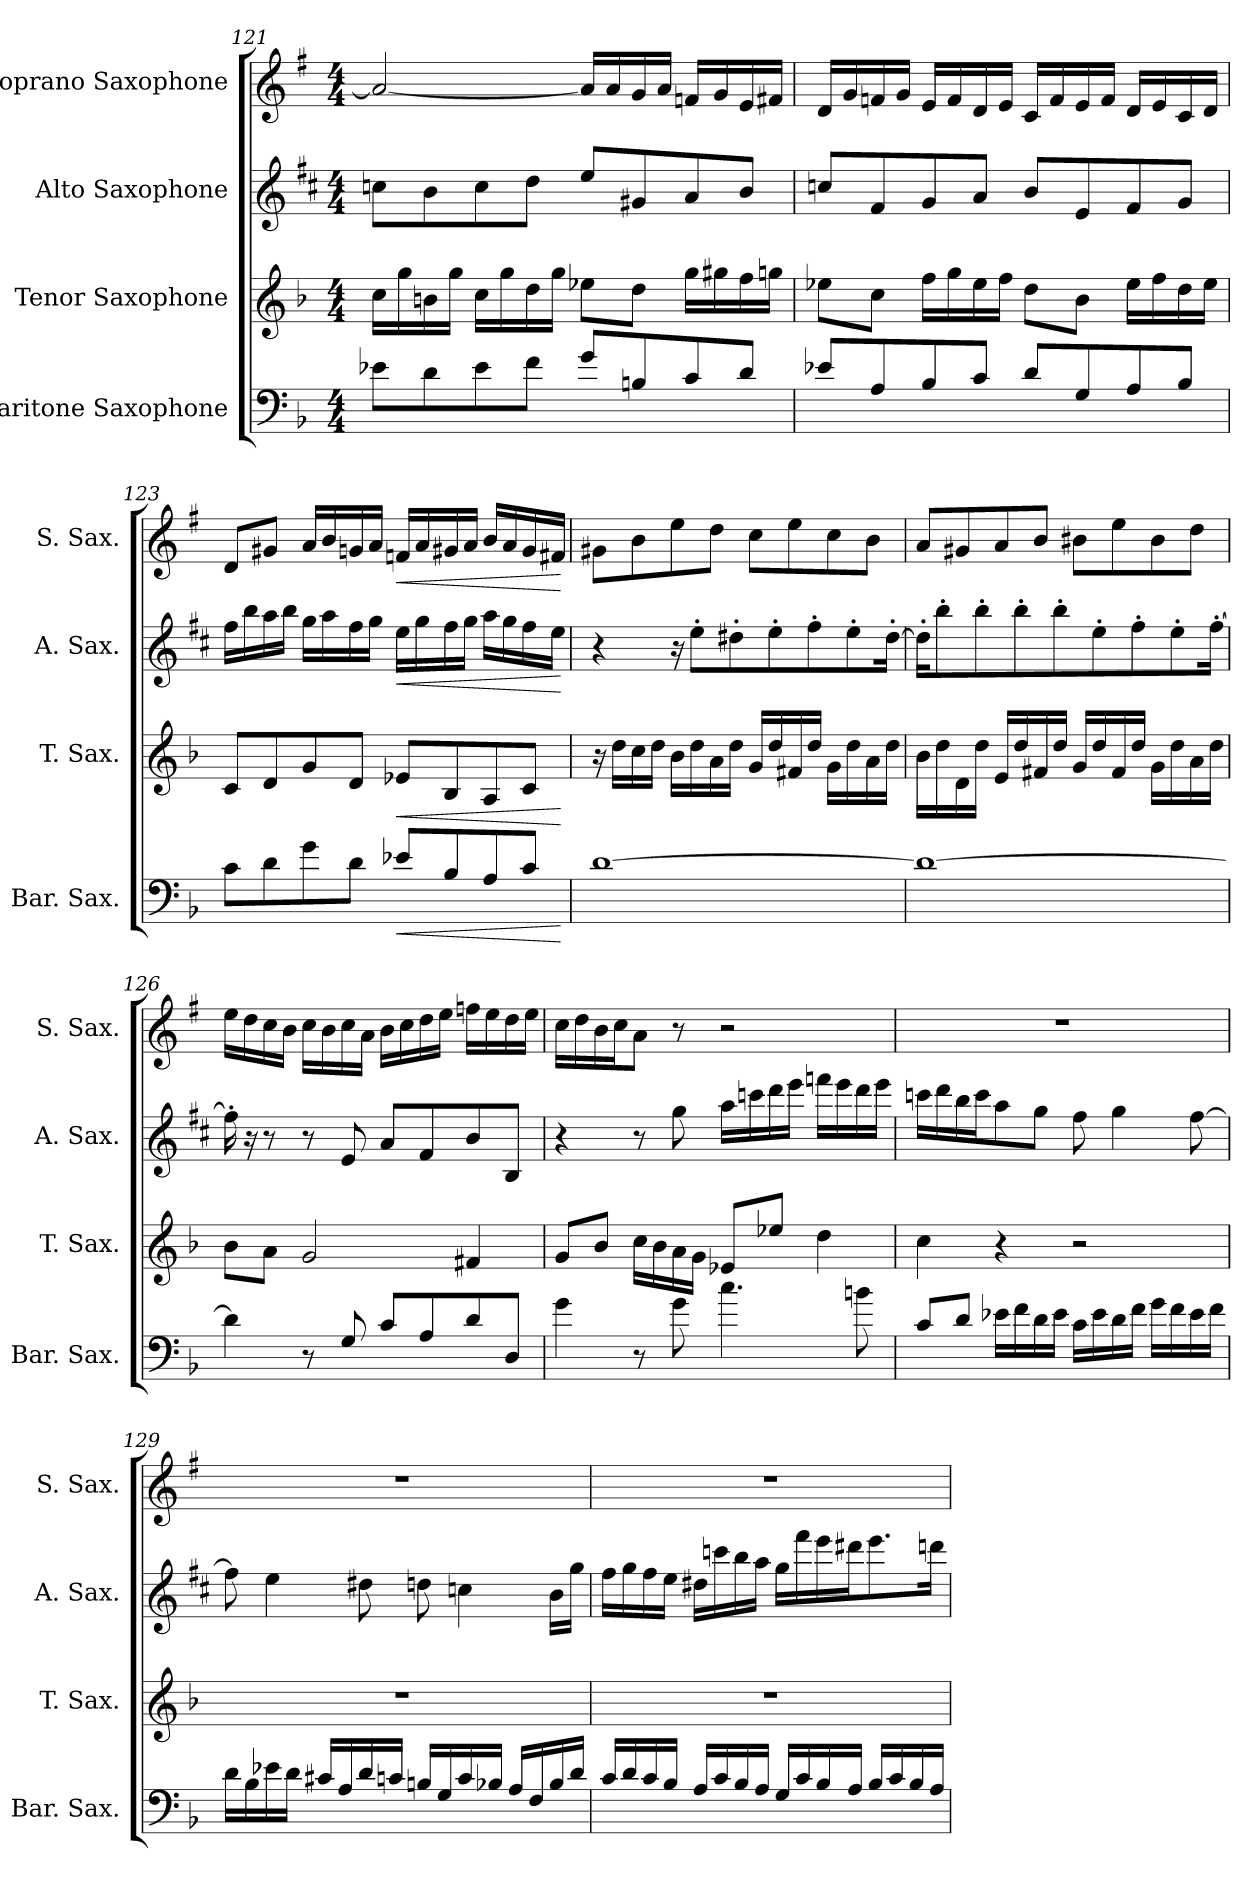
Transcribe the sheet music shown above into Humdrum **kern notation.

**kern	**dynam	**kern	**dynam	**kern	**dynam	**kern	**dynam
*part4	*part4	*part3	*part3	*part2	*part2	*part1	*part1
*staff4	*staff4	*staff3	*staff3	*staff2	*staff2	*staff1	*staff1
*I"Baritone Saxophone	*	*I"Tenor Saxophone	*	*I"Alto Saxophone	*	*I"Soprano Saxophone	*
*I'Bar. Sax.	*	*I'T. Sax.	*	*I'A. Sax.	*	*I'S. Sax.	*
*	*	*	*	*clefG2	*	*	*
*ITrd12c21	*	*ITrd8c14	*	*ITrd5c9	*	*ITrd1c2	*
*k[b-]	*	*k[b-]	*	*k[b-]	*	*k[b-]	*
*F:	*	*F:	*	*F:	*	*F:	*
*M4/4	*	*M4/4	*	*M4/4	*	*M4/4	*
=121	=121	=121	=121	=121	=121	=121	=121
8E-X\L	.	16c\LL	.	8e-X\L	.	2g/_	.
.	.	16g\	.	.	.	.	.
8D\	.	16Bn\	.	8d\	.	.	.
.	.	16g\JJ	.	.	.	.	.
8E-\	.	16c\LL	.	8e-\	.	.	.
.	.	16g\	.	.	.	.	.
8F\J	.	16d\	.	8f\J	.	.	.
.	.	16g\JJ	.	.	.	.	.
8G/L	.	8e-X\L	.	8g/L	.	16g/LL]	.
.	.	.	.	.	.	16g/	.
8BBn/	.	8d\J	.	8Bn/	.	16f/	.
.	.	.	.	.	.	16g/JJ	.
8C/	.	16g\LL	.	8c/	.	16e-X/LL	.
.	.	16g#X\	.	.	.	16f/	.
8D/J	.	16f\	.	8d/J	.	16d/	.
.	.	16gn\JJ	.	.	.	16en/JJ	.
!!LO:LB:g=z
=122	=122	=122	=122	=122	=122	=122	=122
8E-X/L	.	8e-X\L	.	8e-X/L	.	16c/LL	.
.	.	.	.	.	.	16f/	.
8AA/	.	8c\J	.	8A/	.	16e-X/	.
.	.	.	.	.	.	16f/JJ	.
8BB-/	.	16f\LL	.	8B-/	.	16d/LL	.
.	.	16g\	.	.	.	16e-/	.
8C/J	.	16e-\	.	8c/J	.	16c/	.
.	.	16f\JJ	.	.	.	16d/JJ	.
8D/L	.	8d\L	.	8d/L	.	16B-/LL	.
.	.	.	.	.	.	16e-/	.
8GG/	.	8B-\J	.	8G/	.	16d/	.
.	.	.	.	.	.	16e-/JJ	.
8AA/	.	16e-\LL	.	8A/	.	16c/LL	.
.	.	16f\	.	.	.	16d/	.
8BB-/J	.	16d\	.	8B-/J	.	16B-/	.
.	.	16e-\JJ	.	.	.	16c/JJ	.
=123	=123	=123	=123	=123	=123	=123	=123
8C\L	.	8C/L	.	16a\LL	.	8c/L	.
.	.	.	.	16dd\	.	.	.
8D\	.	8D/	.	16cc\	.	8f#X/J	.
.	.	.	.	16dd\JJ	.	.	.
8G\	.	8G/	.	16b-\LL	.	16g/LL	.
.	.	.	.	16cc\	.	16a/	.
8D\J	.	8D/J	.	16a\	.	16fn/	.
.	.	.	.	16b-\JJ	.	16g/JJ	.
!	!LO:HP:b	!	!LO:HP:b	!	!LO:HP:b	!	!LO:HP:b
8E-X/L	<	8E-X/L	<	16g\LL	<	16e-X/LL	<
.	.	.	.	16b-\	.	16g/	.
8BB-/	.	8BB-/	.	16a\	.	16f#X/	.
.	.	.	.	16b-\JJ	.	16g/JJ	.
8AA/	.	8AA/	.	16cc\LL	.	16a/LL	.
.	.	.	.	16b-\	.	16g/	.
8C/J	.	8C/J	.	16a\	.	16f#/	.
.	.	.	.	16g\JJ	.	16en/JJ	.
.	[	.	[	.	[	.	[
=124	=124	=124	=124	=124	=124	=124	=124
[1D	.	16r	.	4r	.	8f#X\L	.
.	.	16d\LL	.	.	.	.	.
.	.	16c\	.	.	.	8a\	.
.	.	16d\JJ	.	.	.	.	.
.	.	16B-\LL	.	16r	.	8dd\	.
.	.	16d\	.	8g'\L	.	.	.
.	.	16A\	.	.	.	8cc\J	.
.	.	16d\JJ	.	8f#X'\	.	.	.
.	.	16G/LL	.	.	.	8b-\L	.
.	.	16d/	.	8g'\	.	.	.
.	.	16F#X/	.	.	.	8dd\	.
.	.	16d/JJ	.	8a'\	.	.	.
.	.	16G\LL	.	.	.	8b-\	.
.	.	16d\	.	8g'\	.	.	.
.	.	16A\	.	.	.	8a\J	.
.	.	16d\JJ	.	[16f#'\Jk	.	.	.
=125	=125	=125	=125	=125	=125	=125	=125
1D_	.	16B-\LL	.	16f#'\KL]	.	8g/L	.
.	.	16d\	.	8dd'\	.	.	.
.	.	16D\	.	.	.	8f#X/	.
.	.	16d\JJ	.	8dd'\	.	.	.
.	.	16E/LL	.	.	.	8g/	.
.	.	16d/	.	8dd'\	.	.	.
.	.	16F#X/	.	.	.	8a/J	.
.	.	16d/JJ	.	8dd'\	.	.	.
.	.	16G/LL	.	.	.	8a#X\L	.
.	.	16d/	.	8g'\	.	.	.
.	.	16F#/	.	.	.	8dd\	.
.	.	16d/JJ	.	8a'\	.	.	.
.	.	16G\LL	.	.	.	8a#\	.
.	.	16d\	.	8g'\	.	.	.
.	.	16A\	.	.	.	8cc\J	.
.	.	16d\JJ	.	[16a'\Jk	.	.	.
!!LO:LB:g=z
=126	=126	=126	=126	=126	=126	=126	=126
4D\]	.	8B-\L	.	16a'\]	.	16dd\LL	.
.	.	.	.	16r	.	16cc\	.
.	.	8A\J	.	8r	.	16b-\	.
.	.	.	.	.	.	16a\JJ	.
8r	.	2G/	.	8r	.	16b-\LL	.
.	.	.	.	.	.	16a\	.
8GG/	.	.	.	8G/	.	16b-\	.
.	.	.	.	.	.	16g\JJ	.
8C/L	.	.	.	8c/L	.	16a\LL	.
.	.	.	.	.	.	16b-\	.
8AA/	.	.	.	8A/	.	16cc\	.
.	.	.	.	.	.	16dd\JJ	.
8D/	.	4F#X/	.	8d/	.	16ee-X\LL	.
.	.	.	.	.	.	16dd\	.
8DD/J	.	.	.	8D/J	.	16cc\	.
.	.	.	.	.	.	16dd\JJ	.
=127	=127	=127	=127	=127	=127	=127	=127
4G\	.	8G/L	.	4r	.	16b-\LL	.
.	.	.	.	.	.	16cc\	.
.	.	8B-/J	.	.	.	16a\	.
.	.	.	.	.	.	16b-\J	.
8r	.	16c\LL	.	8r	.	8g\J	.
.	.	16B-\	.	.	.	.	.
8G\	.	16A\	.	8b-\	.	8r	.
.	.	16G\JJ	.	.	.	.	.
4.c\	.	8E-X/L	.	16cc\LL	.	2r	.
.	.	.	.	16ee-X\	.	.	.
.	.	8e-X/J	.	16ff\	.	.	.
.	.	.	.	16gg\JJ	.	.	.
.	.	4d\	.	16aa-X\LL	.	.	.
.	.	.	.	16gg\	.	.	.
8Bn\	.	.	.	16ff\	.	.	.
.	.	.	.	16gg\JJ	.	.	.
=128	=128	=128	=128	=128	=128	=128	=128
8C/L	.	4c\	.	16ee-X\LL	.	1r	.
.	.	.	.	16ff\	.	.	.
8D/J	.	.	.	16dd\	.	.	.
.	.	.	.	16ee-\J	.	.	.
16E-X\LL	.	4r	.	8cc\	.	.	.
16F\	.	.	.	.	.	.	.
16D\	.	.	.	8b-\J	.	.	.
16E-\JJ	.	.	.	.	.	.	.
16C\LL	.	2r	.	8a\	.	.	.
16E-\	.	.	.	.	.	.	.
16D\	.	.	.	4b-\	.	.	.
16F\JJ	.	.	.	.	.	.	.
16G\LL	.	.	.	.	.	.	.
16F\	.	.	.	.	.	.	.
16E-\	.	.	.	[8a\	.	.	.
16F\JJ	.	.	.	.	.	.	.
=129	=129	=129	=129	=129	=129	=129	=129
16D\LL	.	1r	.	8a\]	.	1r	.
16BB-\	.	.	.	.	.	.	.
16E-X\	.	.	.	4g\	.	.	.
16D\JJ	.	.	.	.	.	.	.
16C#X/LL	.	.	.	.	.	.	.
16AA/	.	.	.	.	.	.	.
16D/	.	.	.	8f#X\	.	.	.
16Cn/JJ	.	.	.	.	.	.	.
16BBn/LL	.	.	.	8fn\	.	.	.
16GG/	.	.	.	.	.	.	.
16C/	.	.	.	4e-X\	.	.	.
16BB-X/JJ	.	.	.	.	.	.	.
16AA/LL	.	.	.	.	.	.	.
16FF/	.	.	.	.	.	.	.
16BB-/	.	.	.	16d\LL	.	.	.
16D/JJ	.	.	.	16b-\JJ	.	.	.
!!LO:LB:g=z
=130	=130	=130	=130	=130	=130	=130	=130
16C/LL	.	1r	.	16a\LL	.	1r	.
16D/	.	.	.	16b-\	.	.	.
16C/	.	.	.	16a\	.	.	.
16BB-/JJ	.	.	.	16g\JJ	.	.	.
16AA/LL	.	.	.	16f#X\LL	.	.	.
16C/	.	.	.	16ee-X\	.	.	.
16BB-/	.	.	.	16dd\	.	.	.
16AA/JJ	.	.	.	16cc\JJ	.	.	.
16GG/LL	.	.	.	16b-\LL	.	.	.
16C/	.	.	.	16aa\	.	.	.
16BB-/	.	.	.	16gg\	.	.	.
16AA/JJ	.	.	.	16ff#X\J	.	.	.
16BB-/LL	.	.	.	8.gg\	.	.	.
16C/	.	.	.	.	.	.	.
16BB-/	.	.	.	.	.	.	.
16AA/JJ	.	.	.	16ffn\Jk	.	.	.
=	=	=	=	=	=	=	=
*-	*-	*-	*-	*-	*-	*-	*-
